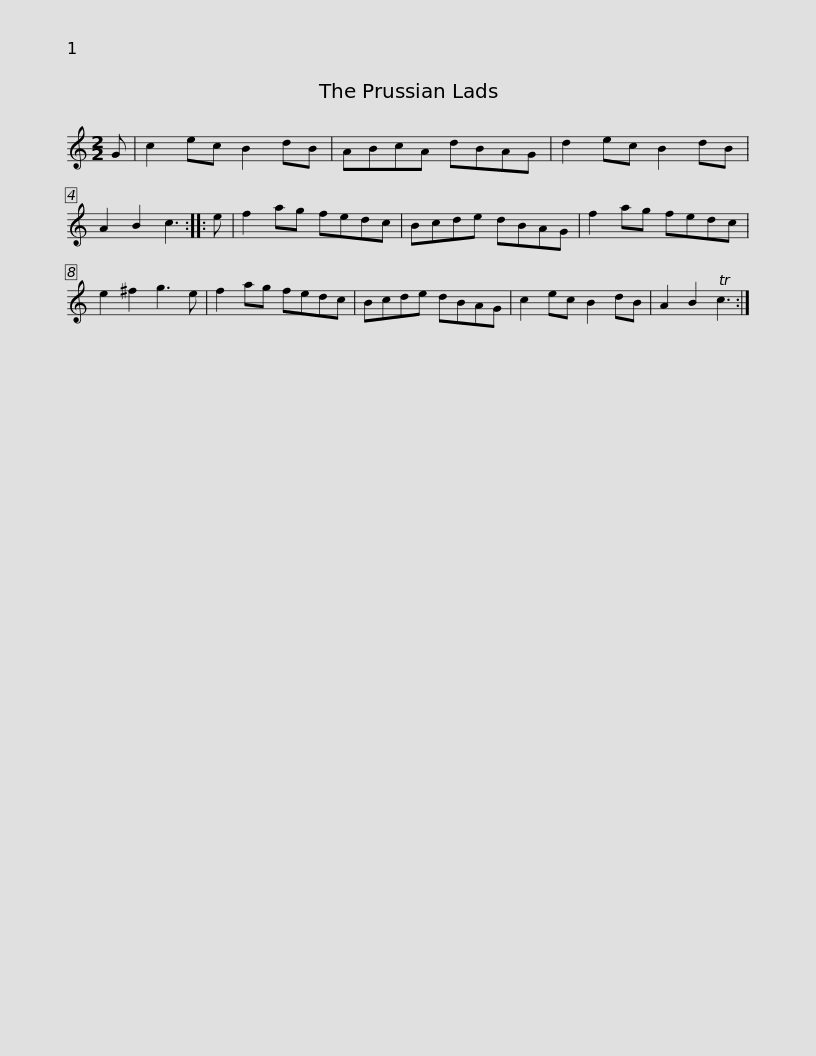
X:1
L:1/8
M:2/2
I:linebreak $
K:C
V:1 treble
V:1
 G | c2 ec B2 dB | ABcA dBAG | d2 ec B2 dB | A2 B2 c3 :: %5
 e | f2 ag fedc | Bcde dBAG |$ f2 ag fedc | e2 ^f2 g3 e | %10
 f2 ag fedc | Bcde dBAG | c2 ec B2 dB | A2 B2 Tc3 :| %14
